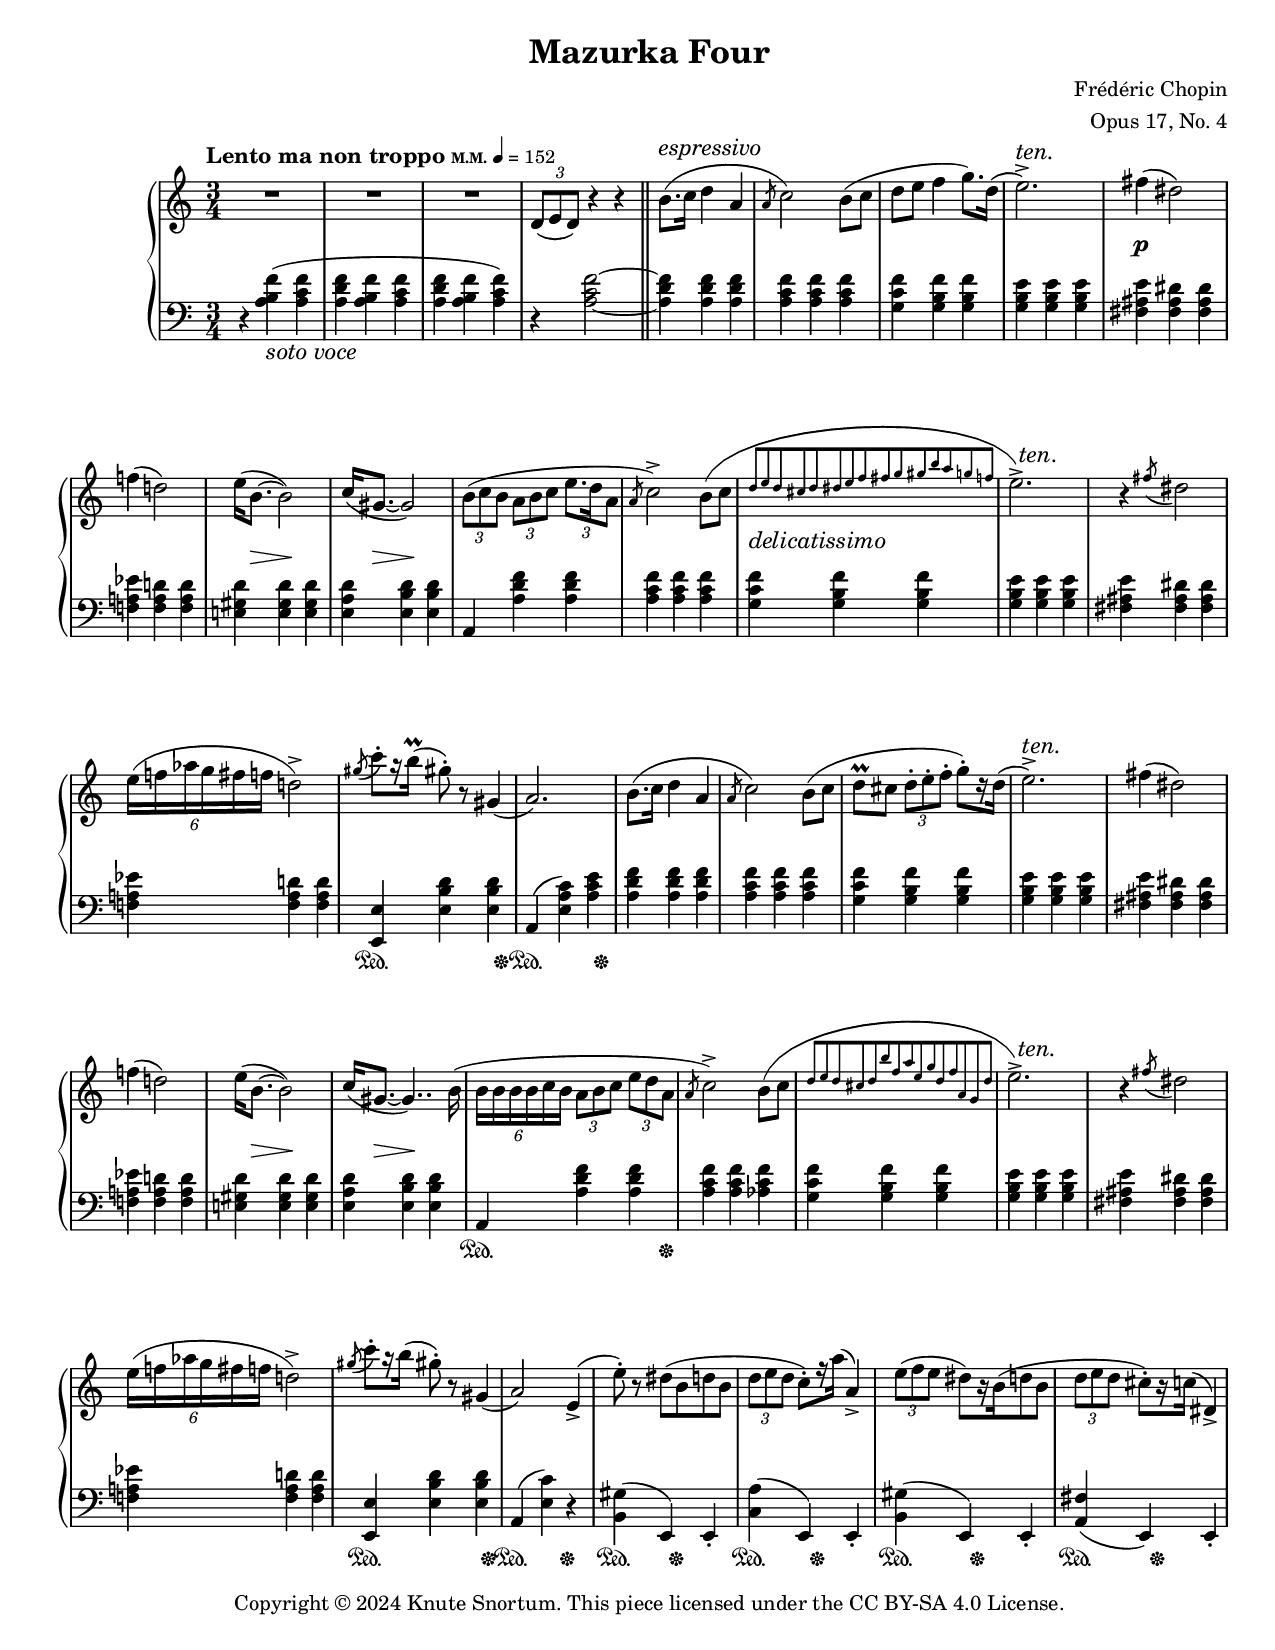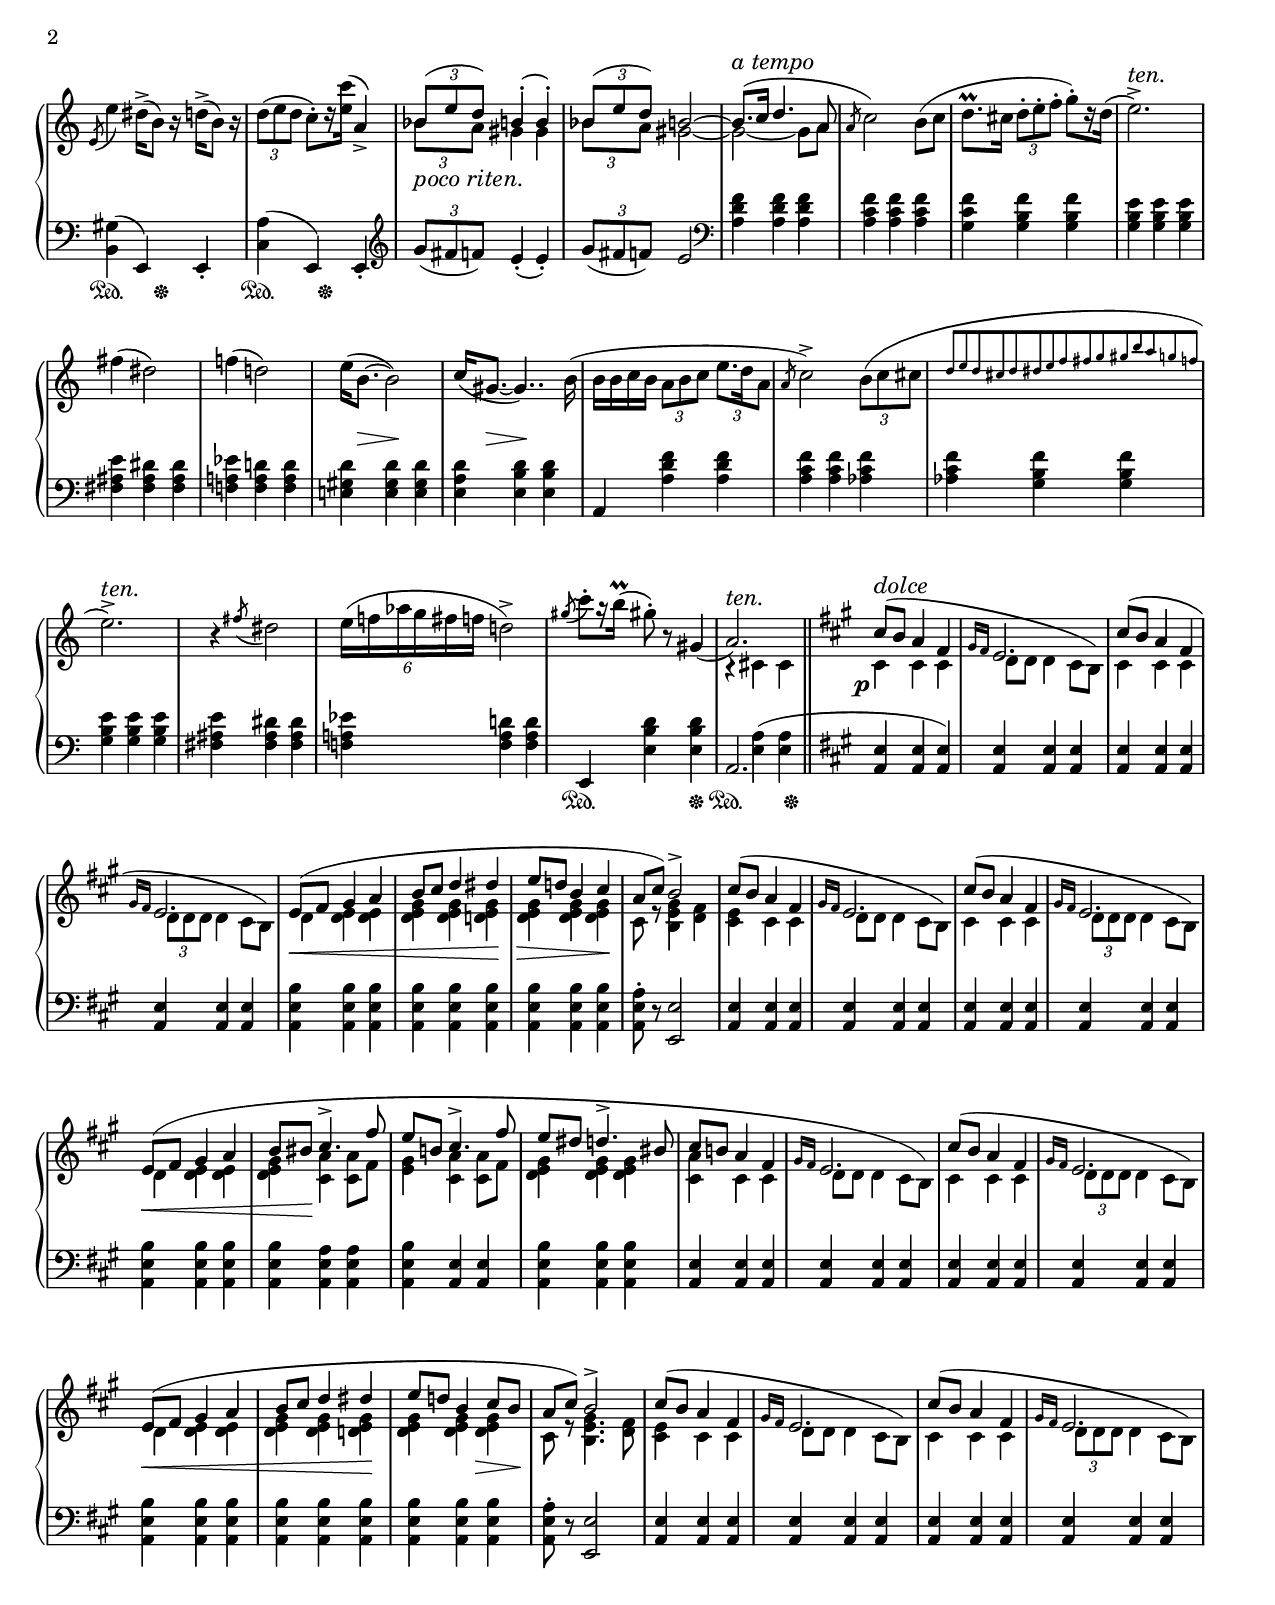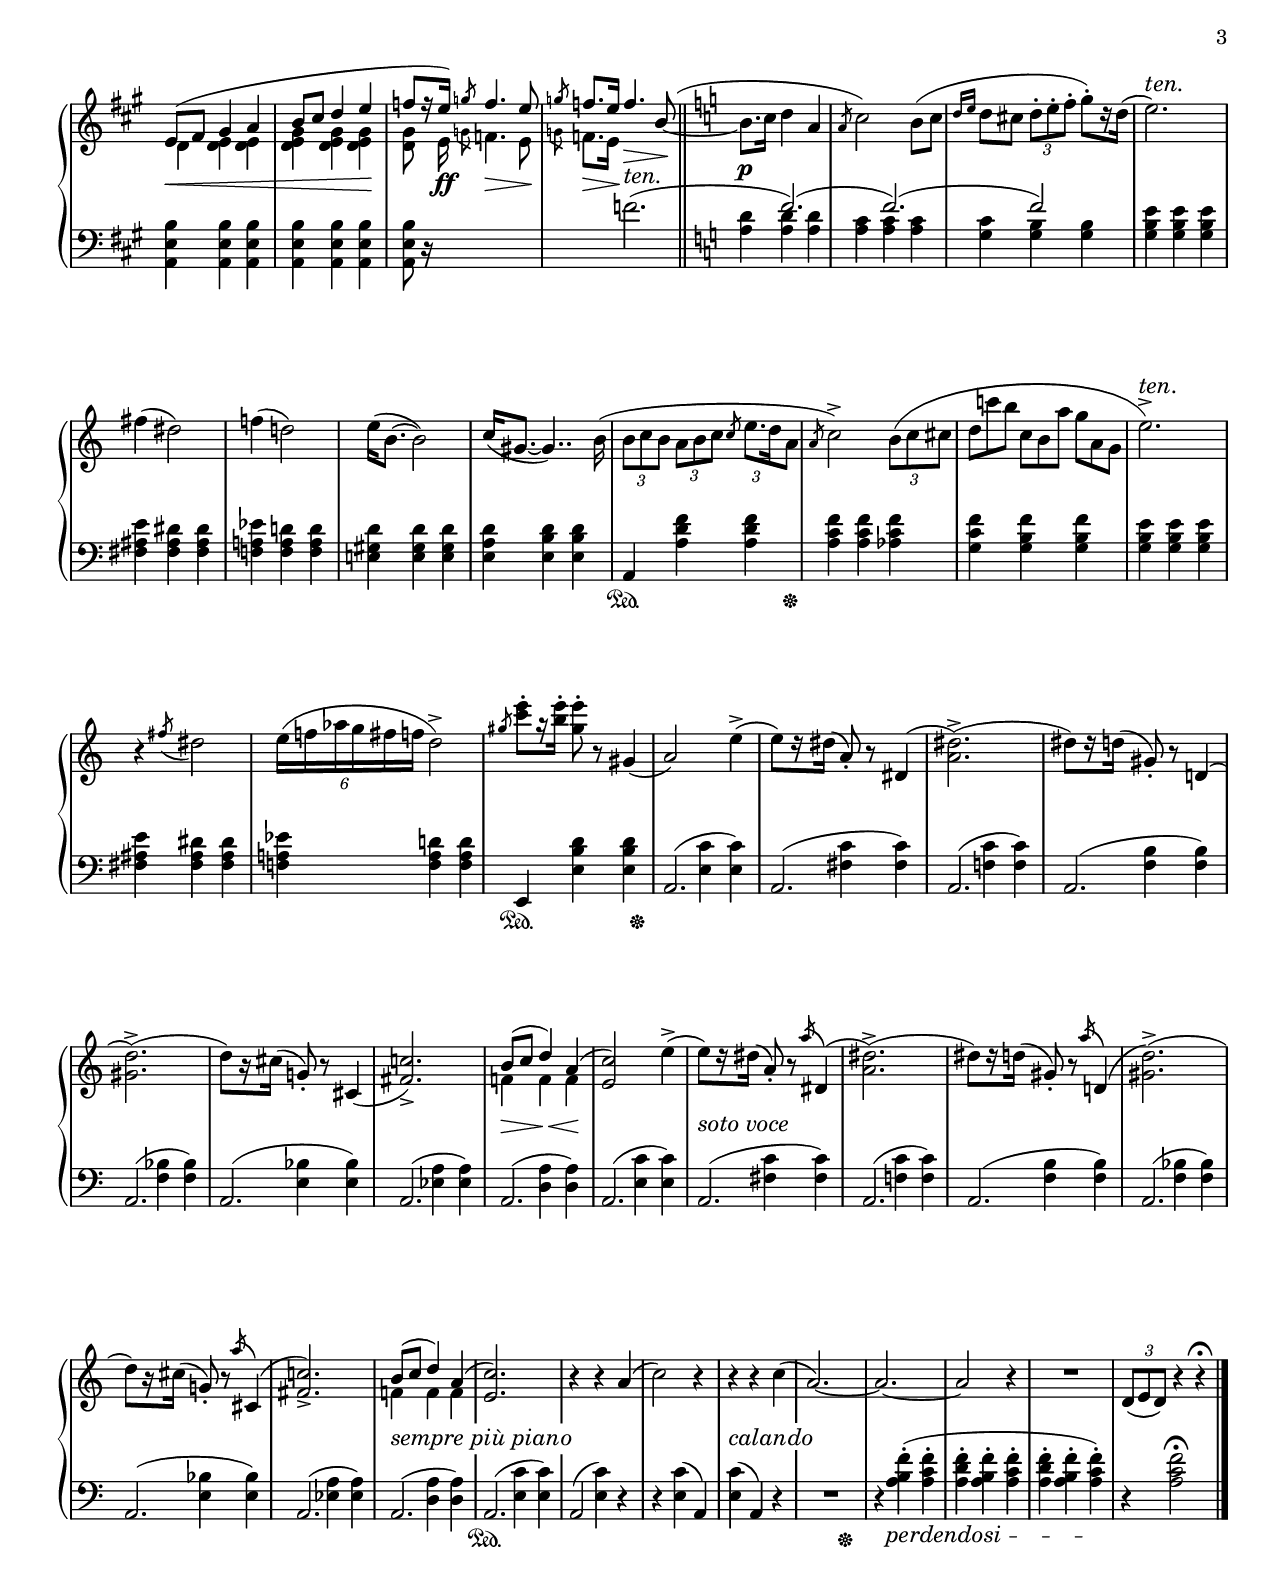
\version "2.24.0"

\include "includes/header-paper.ily"
%...+....1....+....2....+....3....+....4....+....5....+....6....+....7....+....

\version "2.24.0"
\language "english"

\include "global-variables.ily"

%%% Positions and shapes %%%

slurShapeA = \shape #'((0 . 0.5) (0 . -1.5) (0 . -2) (0 . 0)) \etc
slurShapeB = \shape #'((0.5 . 1.5) (0.75 . 1) (0 . 0) (0 . 0)) \etc
slurShapeC = \shape #'((0 . 0) (0 . 1.5) (0 . 0.5) (0 . 0)) \etc
slurShapeD = \shape #'((0 . 0) (0 . -1) (0 . -1) (0 . 0)) \etc
slurShapeE = \shape #'((0 . 0) (0 . 0.5) (0 . 2) (0.25 . 2.5)) \etc
slurShapeF = \shape #'((0 . 0) (0 . 0.5) (0 . 1) (0 . 1.5)) \etc
slurShapeG = \shape #'(
                        ((0 . 0) (0 . 0) (0 . -2) (0 . 0))
                        ((0 . 0) (0 . 0) (0 . 0) (0 . 0))
                        ) \etc
slurShapeH = \shape #'(
                        ((0 . 0) (0 . 0) (0 . 0) (0 . 0))
                        ((0.5 . 0) (0 . 0) (0 . 0) (0 . 0))
                        ) \etc
slurShapeI = \shape #'((0 . 1) (0 . 1) (0 . 0) (0 . 0)) \etc
slurShapeJ = \shape #'((-0.5 . 0.5) (0 . 0.5) (0 . 0) (0 . 0)) \etc
slurShapeK = \shape #'((0 . -1) (0 . 0) (0 . 0) (0 . 0)) \etc
slurShapeL = \shape #'((-0.5 . 0.75) (0 . 0.5) (0 . 0) (0 . 0)) \etc

moveTupletNumberA = \tweak TupletNumber.Y-offset 3 \etc
moveRestA = \tweak NoteColumn.X-offset 0.5 \etc
moveTextA = \tweak X-offset 1 \etc

%%% Music %%%

global = {
  \time 3/4
  \key a \minor
}

rightHandUpper = \relative {
  R2. * 3 |
  \moveTupletNumberA \tuplet 3/2 { d'8( e d) } \moveRestA r4 r |
  \bar "||"
  b'8.(^\espressivoMarkup c16 d4 a |
  \slashedGrace { a8 } c2) b8( c |
  d8 e f4 g8.) d16( |
  e2.->)^\ten |
  
  \barNumberCheck 9
  fs4( ds2) |
  f!4( d!2)
  e16( b8.~ b2) |
  c16( gs8.~ gs2) |
  \tuplet 3/2 4 { b8( c b  a b c  e8. d16 a8 } |
  \slashedGrace { a8 } c2->) b8-\slurShapeA ( c |
  \voiceOne \magnifyMusic #2/3 { \scaleDurations 6/15 {
    d8[ e d cs d ds e f fs g gs b a g f]
  } }
  \oneVoice e2.->)-\moveTextA ^\ten |
  
  \barNumberCheck 17
  r4 \acciaccatura { fs8 } ds2 |
  \tuplet 6/4 { e16( f! af g fs f } d!2->) |
  \acciaccatura { gs8 } c8[-. r16 b16\prall]( gs!8-.) r gs,4( |
  a2.) |
  b8.( c16 d4 a |
  \slashedGrace { a8 } c2) b8-\slurShapeC ( c |
  d8\prall cs \tuplet 3/2 { d-. e-. f-. } g8[-.) r16 d]( |
  e2.->)^\ten |
  
  \barNumberCheck 25
  fs4( ds2) |
  f!4( d!2)
  e16( b8.~ b2) |
  c16( gs8.~ gs4..) b16( |
  \tuplet 6/4 { b16 b b b c b } \tuplet 3/2 4 { a8 b c  e d a } |
  \slashedGrace { a8 } c2->) b8-\slurShapeD ( c |
  \voiceOne \magnifyMusic #2/3 { \scaleDurations 6/15 {
    d8[ e d cs d b' f a e g d f a, g d']
  } }
  \oneVoice e2.->)-\moveTextA ^\ten |
  
  \barNumberCheck 33
  r4 \acciaccatura { fs8 } ds2 |
  \tuplet 6/4 { e16( f! af g fs f } d!2->) |
  \acciaccatura { gs8 } c8[-. r16 b16]( gs!8-.) r gs,4( |
  a2) e4->( |
  e'8-.) r ds( b d b |
  \tuplet 3/2 { d8 e d } c[-.) r16 a']( a,4->) |
  \tuplet 3/2 { e'8( f e } ds[) r16 b( d8 b] |
  \tuplet 3/2 { d8 e d } cs[-.) r16 c]( ds,4->) |
  
  \barNumberCheck 41
  \acciaccatura { e8 } e'4 ds16->( b8) r16 d16->( b8) r16 |
  \tuplet 3/2 { d8( e d } c8[-.) r16 <e c'>]( a,4->) |
  \voiceOne \tuplet 3/2 { bf8( e d) } b4-.( b4-.) |
  \tuplet 3/2 { bf8( e d) } b2~ |
  b8.(^\aTempo c16 d4. a8 |
  \oneVoice \slashedGrace { a8 } c2) b8-\slurShapeC ( c |
  d8.\prall cs16 \tuplet 3/2 { d8-. e-. f-. } g8[-.) r16 d]( |
  e2.->)^\ten |
  
  \barNumberCheck 49
  fs4( ds2) |
  f!4( d!2)
  e16( b8.~ b2) |
  c16( gs8.~ gs4..) b16( |
  b16 b c b \tuplet 3/2 4 { a8 b c  e8. d16 a8 } |
  \slashedGrace { a8 } c2->) \tuplet 3/2 { b8-\slurShapeG ( c cs } |
  \voiceOne \magnifyMusic #2/3 { \scaleDurations 6/15 {
    d8[ e d cs d ds e f fs g gs b a g f]
  } }
  \oneVoice e2.->)^\ten |
  
  \barNumberCheck 57
  r4 \acciaccatura { fs8 } ds2 |
  \tuplet 6/4 { e16( f! af g fs f } d!2->) |
  \acciaccatura { gs8 } c8[-. r16 b16](\prall gs!8-.) r gs,4( |
  \voiceOne a2.)^\ten |
  \bar "||"
  \key a \major 
  cs8(^\dolce b a4 fs |
  \grace { gs16 fs } e2.*2/3 s8 \hideNoteHead b) |
  cs'8-\slurShapeH ( b a4 fs |
  \grace { gs16 fs } e2.*2/3 s8 \hideNoteHead b) |
  
  \barNumberCheck 65
  e8( fs gs4 a |
  b8 cs d4 ds |
  e8 d! b4 cs |
  a8 cs) b2-> |
  cs8( b a4 fs |
  \grace { gs16 fs } e2.*2/3 s8 \hideNoteHead b) |
  cs'8( b a4 fs |
  \grace { gs16 fs } e2.*2/3 s8 \hideNoteHead b) |
  
  \barNumberCheck 73
  e8( fs gs4 a |
  b8 bs cs4.-> fs8 |
  e8 b! cs4.-> fs8 |
  e8 ds d4.-> bs8 |
  % like 61
  cs8 b! a4 fs |
  \grace { gs16 fs } e2.*2/3 s8 \hideNoteHead b) |
  cs'8( b a4 fs |
  \grace { gs16 fs } e2.*2/3 s8 \hideNoteHead b) |
  
  \barNumberCheck 81
  e8( fs gs4 a |
  b8 cs d4 ds |
  e8 d! b4 cs8 b |
  a8 cs) b2-> |
  % like 69
  cs8( b a4 fs |
  \grace { gs16 fs } e2.*2/3 s8 \hideNoteHead b) |
  cs'8( b a4 fs |
  \grace { gs16 fs } e2.*2/3 s8 \hideNoteHead b) |
  
  \barNumberCheck 89
  e8( fs gs4 a |
  b8 cs d4 e |
  f8[ r16 e]) \slashedGrace { g8 } f4. e8 |
  \slashedGrace { g8 } f8. e16 f4. b,8-\slurShapeI (_~ |
  \bar "||"
  \key a \minor
  \oneVoice b8. c16 d4 a |
  \slashedGrace { a8 } c2) b8( c |
  \grace { d16 e } d8 cs \tuplet 3/2 { d-. e-. f-. } g[-.) r16 d]( |
  e2.)^\ten |
  
  \barNumberCheck 97
  fs4( ds2) |
  f!4( d!2)
  e16( b8.~ b2) |
  c16( gs8.~ gs4..) b16( |
  \omit TupletBracket
  \tuplet 3/2 4 { b8 c b  a b c  \slashedGrace { c } e8. d16 a8 } |
  \slashedGrace { a8 } c2->) \tuplet 3/2 { b8( c cs } |
  \omit TupletNumber
  \tuplet 3/2 { d8 c'! b  c, b a'  g a, g } |
  e'2.->)^\ten |
  
  \barNumberCheck 105
  r4 \acciaccatura { fs8 } ds2 |
  \tupletOn
  \tuplet 6/4 { e16( f! af g fs f } d2->) |
  \slashedGrace { gs8 } <c e>8[-. r16 <b e>]-. <gs e'>8-. r gs,4( |
  a2) e'4->( |
  e8[) r16 ds]( a8-.) r ds,4( |
  <a' ds>2.->)( |
  ds8[) r16 d]( gs,8-.) r d!4( |
  <gs d'>2.->)( |
  
  \barNumberCheck 113
  d'8[) r16 cs]( g!8-.) r cs,4( |
  <fs c'!>2.->) |
  \voiceOne b8( c d4) a( |
  \oneVoice <e c'>2) e'4->( |
  e8[) r16 ds]( a8-.) r \acciaccatura { \slurUp a'8 } ds,,4( |
  <a' ds>2.->)( |
  ds8[) r16 d]( gs,8-.) r \acciaccatura { \slurUp a'8 } d,,!4( |
  <gs d'>2.->)( |
  
  \barNumberCheck 121
  d'8[) r16 cs]( g!8-.) r \acciaccatura { \slurUp a'8 } cs,,4( |
  <fs c'!>2.->) |
  \voiceOne b8( c d4) a( |
  \oneVoice <e c'>2.) |
  r4 r a( |
  c2) r4 |
  r4 r c( |
  a2.)~ |
  
  \barNumberCheck 129
  a2.~ |
  a2 r4 |
  R2. |
  \moveTupletNumberA \tuplet 3/2 { d,8_( e d) } \moveRestA r4 r\fermata |
  \bar "|."
}

rightHandLower = \relative {
  s2. * 8 |
  
  \barNumberCheck 9
  s2. * 8 |
  
  \barNumberCheck 17
  s2. * 8 |
  
  \barNumberCheck 25
  s2. * 8 |
  
  \barNumberCheck 33
  s2. * 8 |
  
  \barNumberCheck 41
  s2. * 2 |
  \voiceFour \tuplet 3/2 { bf'8*2 a8 } gs4 gs |
  \tuplet 3/2 { bf8*2 a8 } gs2~ |
  gs2~ gs8 a |
  s2. * 3 |
  
  \barNumberCheck 49
  s2. * 8 |
  
  \barNumberCheck 57
  s2. * 3 |
  r4 cs, cs |
  \key a \major
  cs4 cs cs |
  d8 d d4 cs8 b |
  cs4 cs cs |
  \tuplet 3/2 { d8 d d } d4 cs8 b |
  
  \barNumberCheck 65
  d4 <d e>4 q |
  <d e gs>4 q <d! e gs> |
  <d e gs>4 q q |
  cs8 r <b e gs>4 <d fs> |
  <cs e>4 cs cs |
  d8 d d4 cs8 b |
  cs4 cs cs |
  \tuplet 3/2 { d8 d d } d4 cs8 b |
  
  \barNumberCheck 73
  d4 <d e> q |
  <d e gs>4 <cs a'> q8 fs |
  <e gs>4 <cs a'> q8 fs |
  <d e gs>4 q q |
  <cs a'>4 cs cs |
  d8 d d4 cs8 b |
  cs4 cs cs |
  \tuplet 3/2 { d8 d d } d4 cs8 b |
  
  \barNumberCheck 81
  d4 <d e>4 q |
  <d e gs>4 q <d! e gs> |
  <d e gs>4 q q |
  cs8 r <b e gs>4. <d fs>8 |
  <cs e>4 cs cs |
  d8 d d4 cs8 b |
  cs4 cs cs |
  \tuplet 3/2 { d8 d d } d4 cs8 b |
  
  \barNumberCheck 89
  d4 <d e> q |
  <d e gs>4 q q |
  <d gs>8 s8 s2 |
  s2. |
  \key a \minor
  s2. * 4 |
  
  \barNumberCheck 97
  s2. * 8 |
  
  \barNumberCheck 105
  s2. * 8 |
  
  \barNumberCheck 113
  s2. * 2 |
  f!4 f f |
  s2. * 5 |
  
  \barNumberCheck 121
  s2. * 2 |
  f!4 f f |
}

rightHand = {
  \global
  <<
    \new Voice \rightHandUpper
    \new Voice \rightHandLower
  >>
}

leftHand = \relative {
  \global
  \clef bass
  r4 <a b f'>_\sotoVoce ( <a c f> |
  <a d f>4 <a b f'> <a c f> |
  <a d f>4 <a b f'> <a c f>)
  r4 q2~ |
  <a d f>4 q q |
  <a c f>4 q q |
  <g c f> <g b f'> q |
  <g b e>4 q q |
  
  \barNumberCheck 9
  <fs as e'>4 <fs as ds> q |
  <f! a! ef'>4 <f a d!> q |
  <e! gs d'>4 q q |
  <e a d>4 <e b' d> q |
  a,4 <a' d f> q |
  <a c f>4 q q |
  <g c f>4 <g b f'> q |
  <g b e>4 q q |
  
  \barNumberCheck 17
  <fs as e'>4 <fs as ds> q |
  <f! a! ef'>4 <f a d!> q |
  <e, e'>4 <e' b' d> q |
  a,4-\slurShapeB ( <e' a c>) <a c e> |
  <a d f>4 q q |
  <a c f>4 q q |
  <g c f> <g b f'> q |
  <g b e>4 q q |
  
  \barNumberCheck 25
  <fs as e'>4 <fs as ds> q |
  <f! a! ef'>4 <f a d!> q |
  <e! gs d'>4 q q |
  <e a d>4 <e b' d> q |
  a,4 <a' d f> q |
  <a c f>4 q <af c f> |
  <g c f>4 <g b f'> q |
  <g b e>4 q q |
  
  \barNumberCheck 33
  <fs as e'>4 <fs as ds> q |
  <f! a! ef'>4 <f a d!> q |
  <e, e'>4 <e' b' d> q |
  a,4-\slurShapeB ( <e' c'>) r |
  <b gs'>4-\slurShapeE ( e,) e-. |
  <c' a'>4-\slurShapeE ( e,) e-. |
  <b' gs'>4-\slurShapeE ( e,) e-. |
  <a fs'>4( e) e-. |
  
  \barNumberCheck 41
  <b' gs'>4-\slurShapeF ( e,) e-. |
  <c' a'>4-\slurShapeE ( e,) e-. |
  \clef treble \tuplet 3/2 { g''8( fs f) } e4-.( e-.) |
  \tuplet 3/2 { g8( fs f) } e2 |
  \clef bass <a, d f>4 q q |
  <a c f>4 q q |
  <g c f> <g b f'> q |
  <g b e>4 q q |
  
  \barNumberCheck 49
  <fs as e'>4 <fs as ds> q |
  <f! a! ef'>4 <f a d!> q |
  <e! gs d'>4 q q |
  <e a d>4 <e b' d> q |
  a,4 <a' d f> q |
  <a c f>4 q <af c f> |
  q4 <b g f'> q |
  <g b e>4 q q |
  
  \barNumberCheck 57
  <fs as e'>4 <fs as ds> q |
  <f! a! ef'>4 <f a d!> q |
  e,4 <e' b' d> q |
  a,2.*1/3 <e' a>4( q |
  \key a \major
  <a, e'>4 q q) |
  q4 q q |
  q4 q q |
  q4 q q |
  
  \barNumberCheck 65
  <a e' b'>4 q q |
  q4 q q |
  q4 q q |
  <a e' a>8-. r <e e'>2 |
  <a e'>4 q q |
  q4 q q |
  q4 q q |
  q4 q q |
  
  \barNumberCheck 73
  <a e' b'>4 q q |
  q4 <a e' a> q |
  <a e' b'>4 <a e'> q |
  <a e' b'>4 q q |
  <a e'>4 q q |
  q4 q q |
  q4 q q |
  q4 q q |
  
  \barNumberCheck 81
  <a e' b'>4 q q |
  q4 q q |
  q4 q q |
  <a e' a>8-. r <e e'>2 |
  <a e'>4 q q |
  q4 q q |
  q4 q q |
  q4 q q |
  
  \barNumberCheck 89
  <a e' b'>4 q q |
  q4 q q |
  q8 r16 \staffUp \voiceTwo e'' \slashedGrace { g8 } f4. e8 |
  \slashedGrace { g8 } f8. e16 \staffDown f2.*2/3^(^\ten |
  \key a \minor
  <<
    { \voiceThree s4 f2.*2/3)( | s4 f2.*2/3)( | s4 f2) | }
    \new Voice { \voiceTwo <a, d>4 q q | <a c>4 q q | <g c>4 <g b> q | }
  >> 
  \oneVoice <g b e>4 q q |
  
  \barNumberCheck 97
  <fs as e'>4 <fs as ds> q |
  <f! a! ef'>4 <f a d!> q |
  <e! gs d'>4 q q |
  <e a d>4 <e b' d> q |
  a,4 <a' d f> q |
  <a c f>4 q <af c f> |
  <g c f>4 <b g f'> q |
  <g b e>4 q q |
  
  \barNumberCheck 105
  <fs as e'>4 <fs as ds> q |
  <f! a! ef'>4 <f a d!> q |
  e,4 <e' b' d> q |
  a,2.*1/3( <e' c'>4 q) |
  a,2.*1/3( <fs' c'>4 q) |
  a,2.*1/3( <f'! c'>4 q) |
  a,2.*1/3( <f' b>4 q) |
  a,2.*1/3-\slurShapeJ ( <f' bf>4 q) |
  
  \barNumberCheck 113
  a,2.*1/3-\slurShapeK ( <e' bf'>4 q) |
  a,2.*1/3( <ef' a>4 q) |
  a,2.*1/3-\slurShapeL ( <d a'>4 q) |
  a2.*1/3( <e' c'>4 q) |
  a,2.*1/3( <fs' c'>4 q) |
  a,2.*1/3( <f'! c'>4 q) |
  a,2.*1/3( <f' b>4 q) |
  a,2.*1/3-\slurShapeJ ( <f' bf>4 q) |
  
  \barNumberCheck 121
  a,2.*1/3( <e' bf'>4 q) |
  a,2.*1/3( <ef' a>4 q) |
  a,2.*1/3-\slurShapeL ( <d a'>4 q) |
  a2.*1/3( <e' c'>4 q) |
  a,2*1/2( <e' c'>4) r |
  r4 q( a,) |
  <e' c'>4( a,) r |
  R2. |
  
  \barNumberCheck 129
  r4 <a' b f'>-.(_\perdendosi <a c f>-. |
  <a d f>4-. <a b f'>-. <a c f>-. |
  <a d f>4-. <a b f'>-. <a c f>-.)\! |
  r4 q2\fermata |
}

dynamics = {
  \override DynamicTextSpanner.style = #'none
  \override TextScript.Y-offset = -0.5
  \tag layout { s2. | } 
  \tag midi   { s2.\pp | }
  s2. * 7 |
  
  \barNumberCheck 9
  s2.-\tweak Y-offset 1 \p |
  s2. |
  s16 s8.\> s2\! |
  s16 s8.\> s2\! |
  s2. * 2 |
  s2.\tweak Y-offset 1 ^\delicatissimo |
  s2. |
  
  \barNumberCheck 17
  s2. * 8 |
  
  \barNumberCheck 25
  s2. * 2 |
  s16 s8.\> s2\! |
  s16 s8.\> s2\! |
  s2. * 4 |
  
  \barNumberCheck 33
  s2. * 8 |
  
  \barNumberCheck 41
  s2. * 2 |
  s2.^\pocoRiten |
  s2. * 5 |
  
  \barNumberCheck 49
  s2. * 2 |
  s16 s8.\> s2\! |
  s16 s8.\> s2\! |
  s2. * 4 |
  
  \barNumberCheck 57
  s2. * 4 |
  % key a major
  s2.-\tweak X-offset -2 \p 
  s2. * 3 |
  
  \barNumberCheck 65
  s2.\< |
  s2 s4\! |
  s2\> s4\! |
  s2. * 5 |
  
  \barNumberCheck 73
  s2.\< |
  s8 s\! s2 |
  s2. * 6 |
  
  \barNumberCheck 81
  s2.\< |
  s2 s4\! |
  s2 s8\> s\! |
  s2. * 5 |
  
  \barNumberCheck 89
  s2.\< |
  s2 s4\! |
  s8. s16\ff s4.\> s8\! |
  s8.\> s16\! s4.-\tweak Y-offset 3 \> s8\! |
  % key a minor
  s2.-\tweak Y-offset 1 \p |
  s2. * 3 |
  
  \barNumberCheck 97
  s2. * 8 |
  
  \barNumberCheck 105
  s2. * 8 |
  
  \barNumberCheck 113
  s2. * 2 |
  s4\> s\< s\! |
  s2. |
  s2.^\sotoVoce |
  s2. * 3 |
  
  \barNumberCheck 121
  s2. * 2 |
  s2.^\semprePiuPiano |
  s2. * 3 |
  s2.^\calando |
}

tempi = {
  \set Score.tempoHideNote = ##t
  \textMark \markup \tempo-markup "Lento ma non troppo" #2 #0 152
  \tempo 4 = 100 % 152 seems way too fast
  s2. * 3 |
  \tempo 4 = 92
  s2. |
  \tempo 4 = 108
  s2. * 4 |
  
  \barNumberCheck 9
  s2. * 8 |
  
  \barNumberCheck 17
  s2. * 8 |
  
  \barNumberCheck 25
  s2. * 8 |
  
  \barNumberCheck 33
  s2. * 4 |
  \tempo 4 = 116
  s2. * 4 |
  
  \barNumberCheck 41
  s2. * 2 |
  \tempo 4 = 108
  s2. |
  \tempo 4 = 100
  s2. |
  \tempo 4 = 108
  s2. * 4 |
  
  \barNumberCheck 49
  s2. * 8 |
  
  \barNumberCheck 57
  s2. * 3 |
  \tempo 4 = 126
  s2. * 5 |
  
  \barNumberCheck 65
  s2. * 8 |
  
  \barNumberCheck 73
  s2. * 8 |
  
  \barNumberCheck 81
  s2. * 8 |
  
  \barNumberCheck 89
  s2. * 2 |
  \tempo 4 = 108
  s2. * 6 |
  
  \barNumberCheck 97
  s2. * 8 |
  
  \barNumberCheck 105
  s2. * 3 |
  \tempo 4= 126
  s2. * 5 |
  
  \barNumberCheck 113
  s2. * 4 |
  \tempo 4 = 116
  s2. * 4 |
  
  \barNumberCheck 121
  s2. * 2 |
  \tempo 4 = 108
  s2. * 6 |
  
  \barNumberCheck 129
  \tempo 4 = 100 
  s2. * 3 |
  \tempo 4 = 92
  s4 \tempo 4 = 60 s2 |
}

pedal = {
  s2. * 8 |
  
  \barNumberCheck 9
  s2. * 8 |
  
  \barNumberCheck 17
  s2. * 2 |
  s2\sd s8 s\su |
  s2\sd s8 s\su |
  s2. * 4 |
  
  \barNumberCheck 25
  s2. * 4 |
  s2\sd s8. s16\su |
  s2. * 3 |
  
  \barNumberCheck 33
  s2. * 2 |
  s2\sd s8 s\su |
  s2\sd s4\su |
  \repeat unfold 4 { s4.\sd s\su | } 
  
  \barNumberCheck 41
  s4.\sd s\su |
  s4.\sd s\su |
  s2. * 6 |
  
  \barNumberCheck 49
  s2. * 8 |
  
  \barNumberCheck 57
  s2. * 2 |
  s2\sd s16 s8.\su |
  s2\sd s8 s\su |
  % key a major
  s2. * 4 |
  
  \barNumberCheck 65
  s2. * 8 |
  
  \barNumberCheck 73
  s2. * 8 |
  
  \barNumberCheck 81
  s2. * 8 |
  
  \barNumberCheck 89
  s2. * 4 |
  % key a minor
  s2. * 4 |
  
  \barNumberCheck 97
  s2. * 4 |
  s2\sd s8. s16\su |
  s2. * 3 |
  
  \barNumberCheck 105
  s2. * 2 |
  s2\sd s8 s\su |
  s2. * 5 |
  
  \barNumberCheck 113
  s2. * 8 |
  
  \barNumberCheck 121
  s2. * 3 |
  s2.\sd |
  s2. * 3 |
  s2 s4\su |
  
  \barNumberCheck 129
}

forceBreaks = {
  s2. * 9 \break %
  s2. * 8 \break %
  s2. * 8 \break %
  s2. * 8 \break %
  s2. * 7 \pageBreak %
  
  \grace { s8 } s2. * 8 \break %
  s2. * 7 \break %
  s2. * 8 \break %
  \grace { s8 } s2. * 9 \break %
  s2. * 8 \break %
  s2. * 8 \pageBreak %
  
  s2. * 8 \break %
  s2. * 8 \break %
  s2. * 7 \break % 
  s2. * 9 \break %
}

mazurkaFourNotes =
\score {
  \header {
    title = "Mazurka Four"
    composer = "Frédéric Chopin"
    opus = "Opus 17, No. 4"
  }
  \keepWithTag layout  
  \new PianoStaff \with {
    \override StaffGrouper.staff-staff-spacing.basic-distance = 12
  } <<
    \new Staff = "upper" \rightHand
    \new Dynamics \dynamics
    \new Staff = "lower" \leftHand
    \new Dynamics \pedal
    \new Dynamics \tempi
    \new Devnull \forceBreaks
  >>
  \layout {}
}

\include "articulate.ly"

mazurkaFourMidi =
\book {
  \bookOutputName "mazurka-op17-no4"
  \score {
    \keepWithTag midi
    \articulate <<
      \new Staff = "upper" << \rightHand \dynamics \pedal \tempi >>
      \new Staff = "lower" << \leftHand \dynamics \pedal \tempi >>
    >>
    \midi {}
  }
}


\mazurkaFourNotes
\mazurkaFourMidi